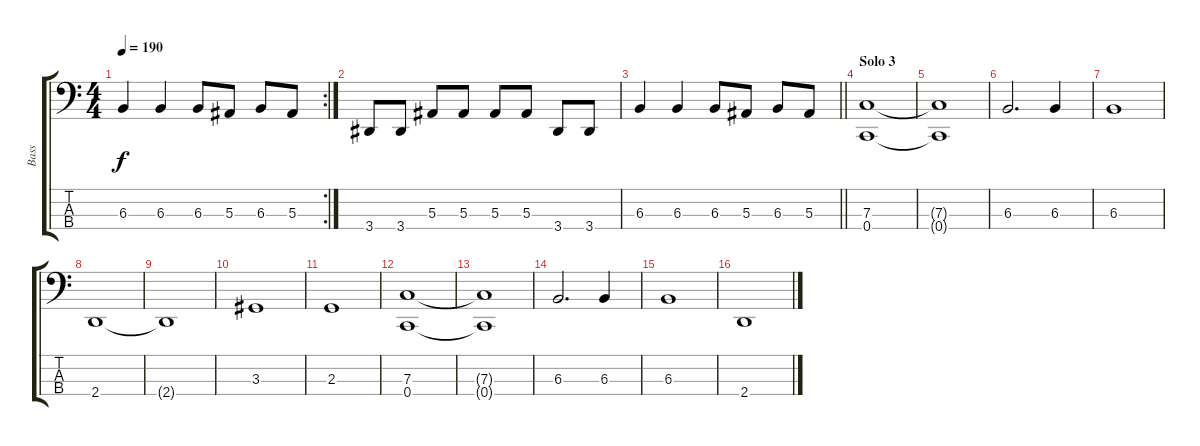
\track ("Bass" "Bass") {instrument electricbasspick}
\staff {score tabs}
\tuning (Eb2 Bb1 F1 C1) {hide}
\rc 2
\ts (4 4)
\tempo 190
\clef f4
\ks c
6.3.4{dy f} 6.3.4 6.3.8 5.3.8 6.3.8 5.3.8 |
3.4.8 3.4.8 5.3.8 5.3.8 5.3.8 5.3.8 3.4.8 3.4.8 |
\barLineRight lightlight
6.3.4 6.3.4 6.3.8 5.3.8 6.3.8 5.3.8 |
\section ("" "Solo 3")
(7.3 0.4).1 |
(7.3{t} 0.4{t}).1 |
6.3.2{d} 6.3.4 |
6.3.1 |
2.4.1 |
2.4{t}.1 |
3.3.1 |
2.3.1 |
(7.3 0.4).1 |
(7.3{t} 0.4{t}).1 |
6.3.2{d} 6.3.4 |
6.3.1 |
2.4.1
